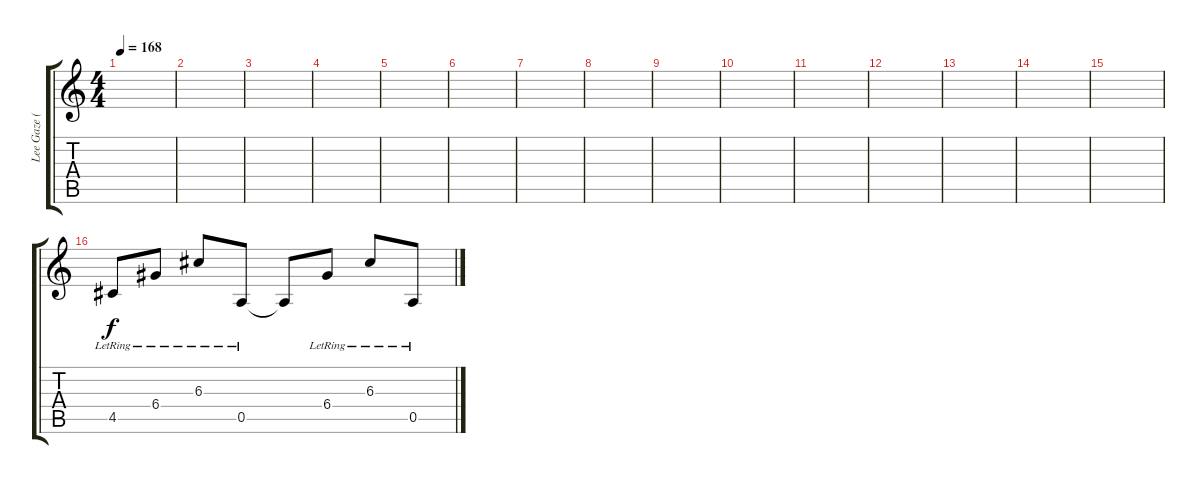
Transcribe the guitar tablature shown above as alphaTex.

\track ("Lee Gaze (Clean)" "Lee Gaze (") {instrument electricguitarclean}
\staff {score tabs}
\tuning (E4 B3 G3 D3 A2 D2) {hide}
\ts (4 4)
\tempo 168
\clef g2
\ks c
|
|
|
|
|
|
|
|
|
|
|
|
|
|
|
4.5{lr}.8 6.4{lr}.8 6.3{lr}.8 0.5{lr}.8 0.5{t}.8 6.4{lr}.8 6.3{lr}.8 0.5{lr}.8
